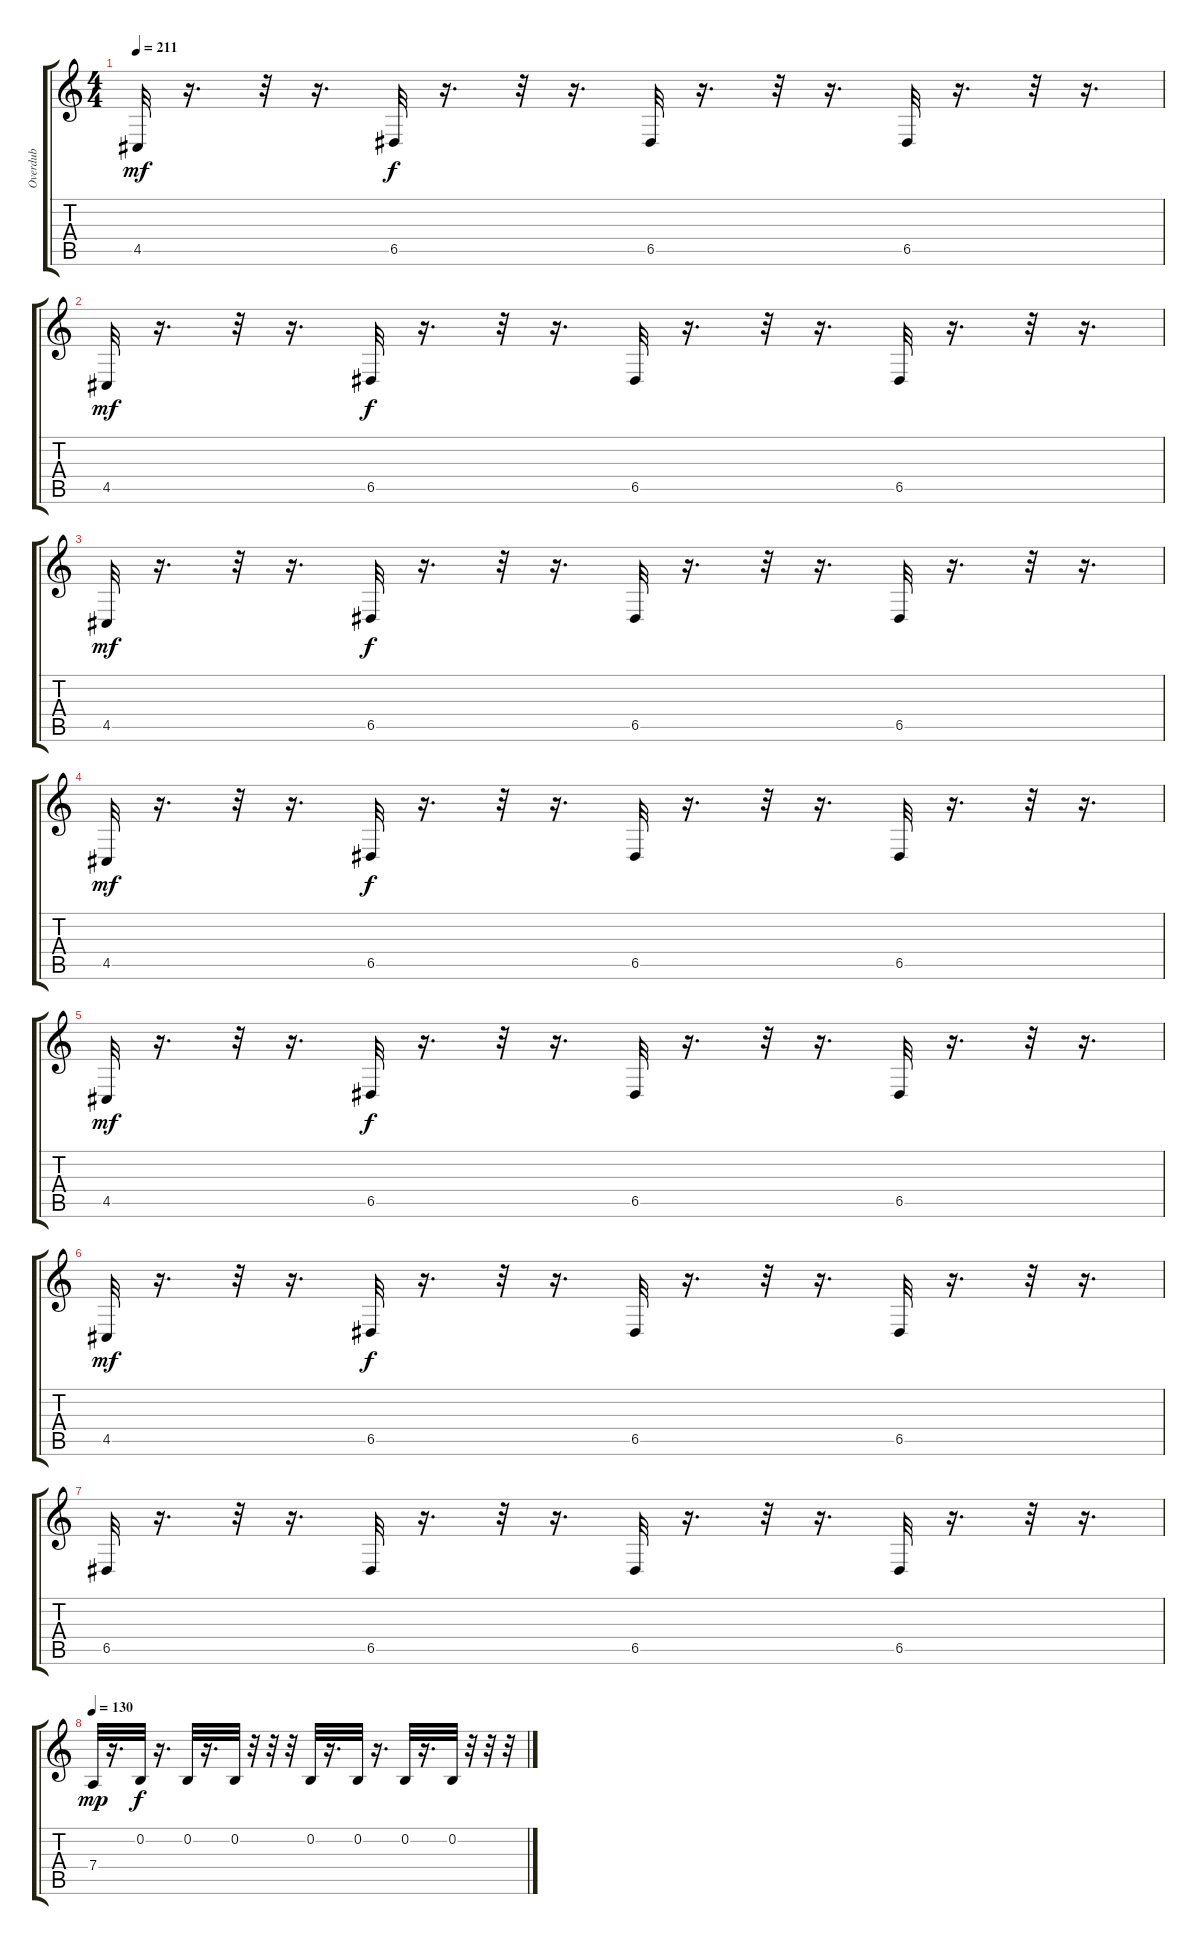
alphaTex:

\track ("Overdub" "Overdub") {instrument acousticgrandpiano}
\staff {score tabs}
\tuning (E4 B3 G3 D3 A2 E2) {hide}
\ts (4 4)
\tempo 211
\clef g2
\ks c
4.5.32{dy mf} r.16{d} r.32 r.16{d} 6.5.32{dy f} r.16{d} r.32 r.16{d} 6.5.32 r.16{d} r.32 r.16{d} 6.5.32 r.16{d} r.32 r.16{d} |
4.5.32{dy mf} r.16{d} r.32 r.16{d} 6.5.32{dy f} r.16{d} r.32 r.16{d} 6.5.32 r.16{d} r.32 r.16{d} 6.5.32 r.16{d} r.32 r.16{d} |
4.5.32{dy mf} r.16{d} r.32 r.16{d} 6.5.32{dy f} r.16{d} r.32 r.16{d} 6.5.32 r.16{d} r.32 r.16{d} 6.5.32 r.16{d} r.32 r.16{d} |
4.5.32{dy mf} r.16{d} r.32 r.16{d} 6.5.32{dy f} r.16{d} r.32 r.16{d} 6.5.32 r.16{d} r.32 r.16{d} 6.5.32 r.16{d} r.32 r.16{d} |
4.5.32{dy mf} r.16{d} r.32 r.16{d} 6.5.32{dy f} r.16{d} r.32 r.16{d} 6.5.32 r.16{d} r.32 r.16{d} 6.5.32 r.16{d} r.32 r.16{d} |
4.5.32{dy mf} r.16{d} r.32 r.16{d} 6.5.32{dy f} r.16{d} r.32 r.16{d} 6.5.32 r.16{d} r.32 r.16{d} 6.5.32 r.16{d} r.32 r.16{d} |
6.5.32 r.16{d} r.32 r.16{d} 6.5.32 r.16{d} r.32 r.16{d} 6.5.32 r.16{d} r.32 r.16{d} 6.5.32 r.16{d} r.32 r.16{d} |
\tempo 130
7.4.32{dy mp} r.16{d} 0.2.32{dy f} r.16{d} 0.2.32 r.16{d} 0.2.32 r.32 r.32 r.32 0.2.32 r.16{d} 0.2.32 r.16{d} 0.2.32 r.16{d} 0.2.32 r.32 r.32 r.32
